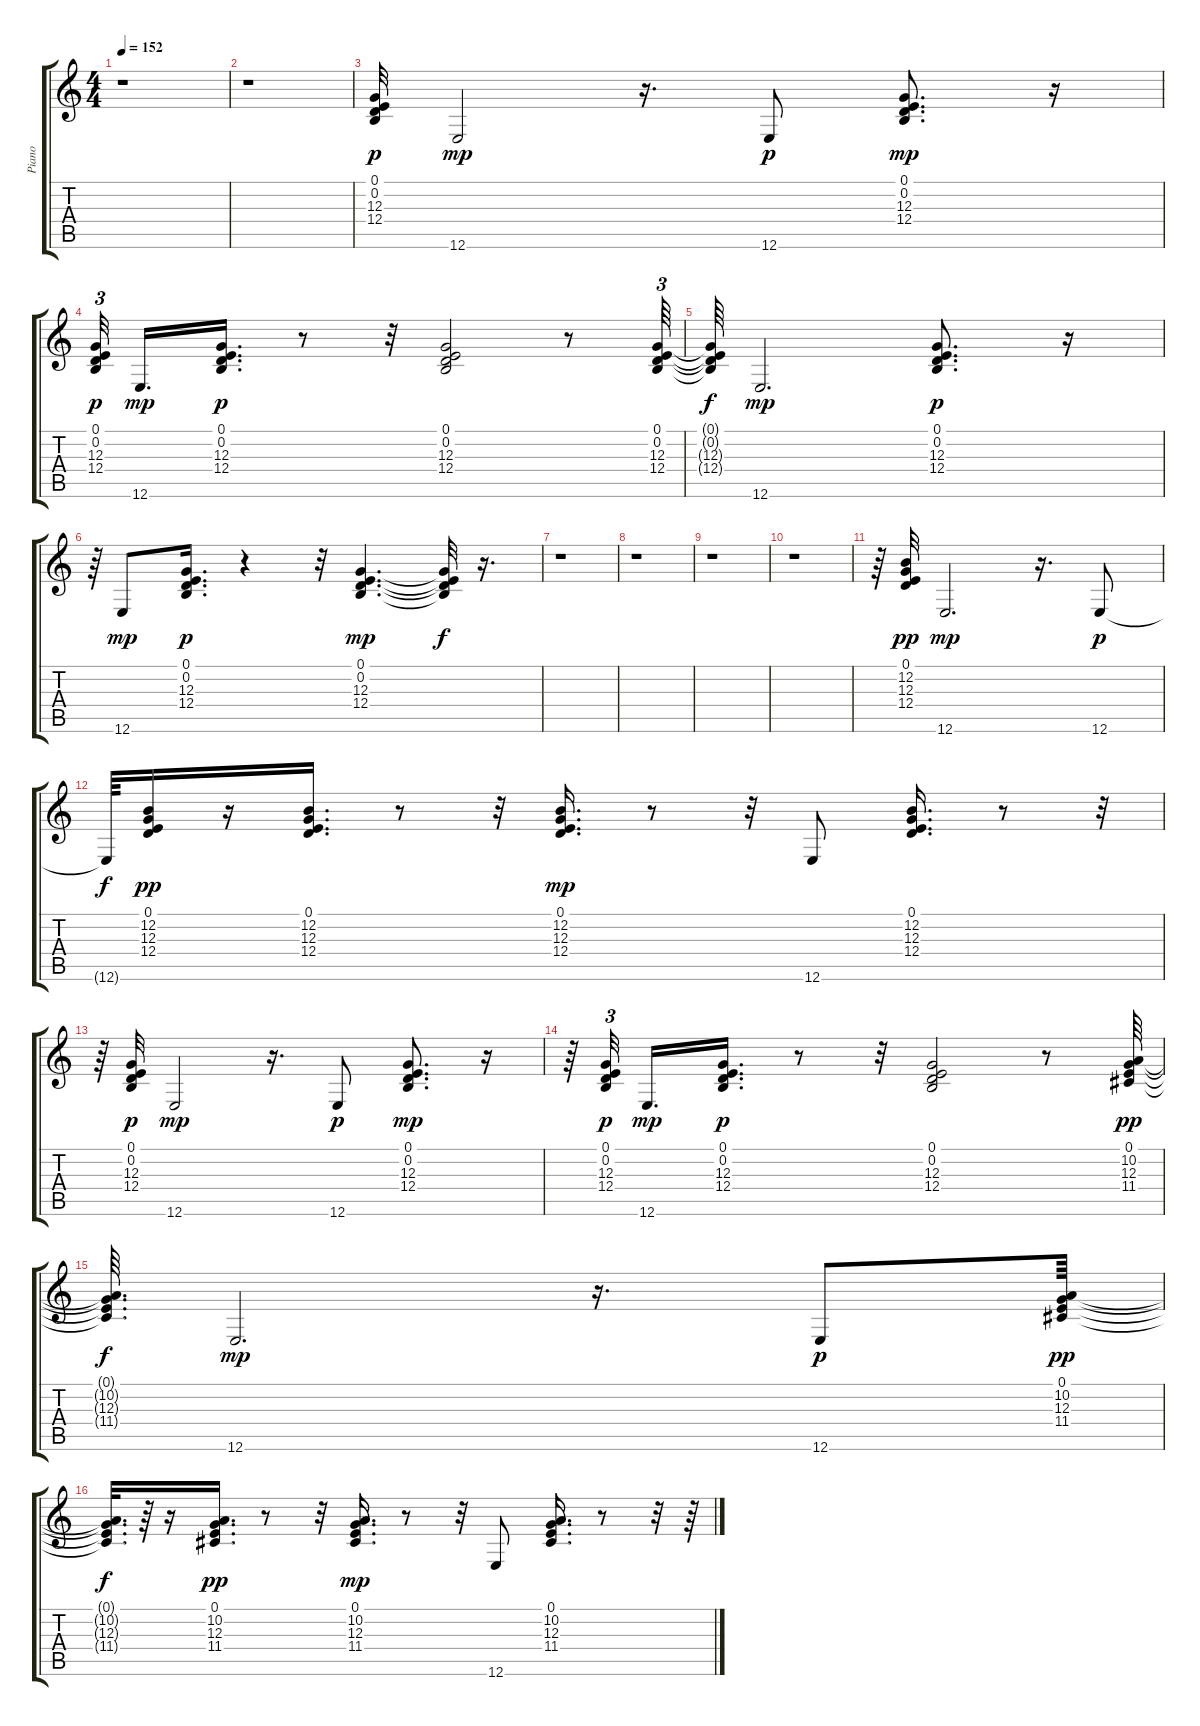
\track ("Piano   " "Piano   ") {instrument electricpiano1}
\staff {score tabs}
\tuning (E4 B3 G3 D3 A2 E2) {hide}
\ts (4 4)
\tempo 152
\clef g2
\ks c
r.1{dy mp} |
r.1 |
(0.1 0.2 12.3 12.4).32{dy p} 12.6.2{dy mp} r.16{d} 12.6.8{dy p} (0.1 0.2 12.3 12.4).8{d dy mp} r.16 |
(0.1 0.2 12.3 12.4).32{tu (3 2) dy p beam splitsecondary} 12.6.16{d dy mp} (0.1 0.2 12.3 12.4).16{d dy p} r.8 r.32 (0.1 0.2 12.3 12.4).2 r.8 (0.1 0.2 12.3 12.4).64{tu (3 2)} |
(0.1{t} 0.2{t} 12.3{t} 12.4{t}).64{dy f} 12.6.2{d dy mp} (0.1 0.2 12.3 12.4).8{d dy p} r.16 |
r.64 12.6.8{dy mp} (0.1 0.2 12.3 12.4).16{d dy p} r.4 r.32 (0.1 0.2 12.3 12.4).4{d dy mp} (0.1{t} 0.2{t} 12.3{t} 12.4{t}).32{dy f} r.16{d} |
r.1 |
r.1 |
r.1 |
r.1 |
r.64 (0.1 12.2 12.3 12.4).32{dy pp} 12.6.2{d dy mp} r.16{d} 12.6.8{dy p} |
12.6{t}.64{dy f} (0.1 12.2 12.3 12.4).16{dy pp} r.16 (0.1 12.2 12.3 12.4).16{d} r.8 r.32 (0.1 12.2 12.3 12.4).16{d dy mp} r.8 r.32 12.6.8 (0.1 12.2 12.3 12.4).16{d} r.8 r.32 |
r.64 (0.1 0.2 12.3 12.4).32{dy p} 12.6.2{dy mp} r.16{d} 12.6.8{dy p} (0.1 0.2 12.3 12.4).8{d dy mp} r.16 |
r.64 (0.1 0.2 12.3 12.4).32{tu (3 2) dy p beam splitsecondary} 12.6.16{d dy mp} (0.1 0.2 12.3 12.4).16{d dy p} r.8 r.32 (0.1 0.2 12.3 12.4).2 r.8 (0.1 10.2 12.3 11.4).64{dy pp} |
(0.1{t} 10.2{t} 12.3{t} 11.4{t}).64{d dy f} 12.6.2{d dy mp} r.16{d} 12.6.8{dy p} (0.1 10.2 12.3 11.4).64{dy pp} |
(0.1{t} 10.2{t} 12.3{t} 11.4{t}).32{d dy f} r.64 r.16 (0.1 10.2 12.3 11.4).16{d dy pp} r.8 r.32 (0.1 10.2 12.3 11.4).16{d dy mp} r.8 r.32 12.6.8 (0.1 10.2 12.3 11.4).16{d} r.8 r.32 r.64
